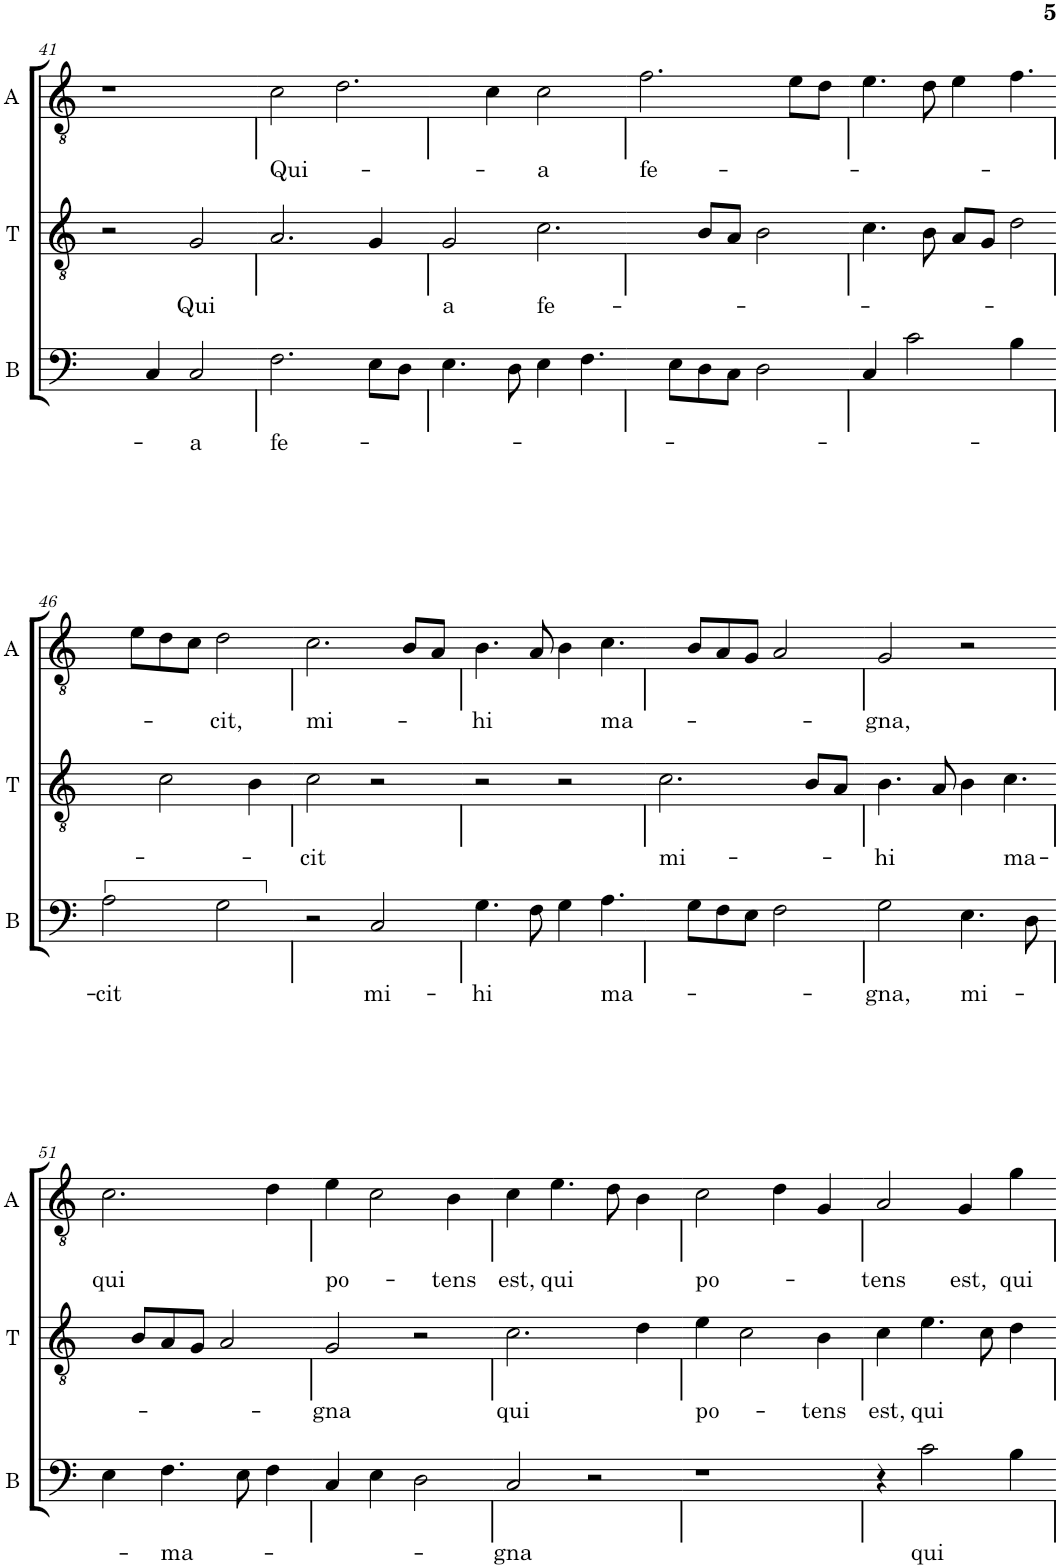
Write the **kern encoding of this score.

**kern	**text	**kern	**text	**kern	**text
*part3	*part3	*part2	*part2	*part1	*part1
*staff3	*staff3	*staff2	*staff2	*staff1	*staff1
*I"B	*	*I"T	*	*I"A	*
*I'B	*	*I'T	*	*I'A	*
!!LO:PB:g=z
*clefF4	*	*clefGv2	*	*clefGv2	*
*k[]	*	*k[]	*	*k[]	*
*M2/2	*	*M2/2	*	*M2/2	*
*met(c|)	*	*met(c|)	*	*met(c|)	*
=41	=41	=41	=41	=41	=41
4D\]	.	2r	.	1r	.
4C/	.	.	.	.	.
!	!LO:LY:b	!	!LO:LY:b	!	!
2C/	-a	2G/	Qui	.	.
=42	=42	=42	=42	=42	=42
!	!LO:LY:b	!	!	!	!LO:LY:b
2.F\	fe-	2.A/	.	2c\	Qui-
!	!	!	!	!LO:N:vis=2.	!
.	.	.	.	[2d\	.
8E\L	.	4G/	.	.	.
8D\J	.	.	.	.	.
=43	=43	=43	=43	=43	=43
!	!	!	!LO:LY:b	!	!
4.E\	.	2G/	a	4d\]	.
.	.	.	.	4c\	.
8D\	.	.	.	.	.
!	!	!LO:N:vis=2.	!LO:LY:b	!	!LO:LY:b
4E\	.	[2c\	fe-	2c\	-a
!LO:N:vis=4.	!	!	!	!	!
[4F\	.	.	.	.	.
=44	=44	=44	=44	=44	=44
!	!	!	!	!	!LO:LY:b
8F\]	.	4c\]	.	2.f\	fe-
8E\L	.	.	.	.	.
8D\	.	8B/L	.	.	.
8C\J	.	8A/J	.	.	.
2D\	.	2B\	.	.	.
.	.	.	.	8e\L	.
.	.	.	.	8d\J	.
=45	=45	=45	=45	=45	=45
4C/	.	4.c\	.	4.e\	.
2c\	.	.	.	.	.
.	.	8B\	.	8d\	.
.	.	8A/L	.	4e\	.
.	.	8G/J	.	.	.
!	!	!	!	!LO:N:vis=4.	!
4B\	.	[4d\	.	[4f\	.
!!LO:LB:g=z
=46	=46	=46	=46	=46	=46
!	!LO:LY:b	!	!	!	!
2A\	-cit	4d\]	.	8f\]	.
.	.	.	.	8e\L	.
.	.	2c\	.	8d\	.
.	.	.	.	8c\J	.
!	!	!	!	!	!LO:LY:b
2G\	.	.	.	2d\	-cit,
.	.	4B\	.	.	.
=47	=47	=47	=47	=47	=47
!	!	!	!LO:LY:b	!	!LO:LY:b
2r	.	2c\	-cit	2.c\	mi-
!	!LO:LY:b	!	!	!	!
2C/	mi-	2r	.	.	.
.	.	.	.	8B/L	.
.	.	.	.	8A/J	.
=48	=48	=48	=48	=48	=48
!	!LO:LY:b	!	!	!	!LO:LY:b
4.G\	-hi	2r	.	4.B\	-hi
8F\	.	.	.	8A/	.
4G\	.	2r	.	4B\	.
!LO:N:vis=4.	!LO:LY:b	!	!	!LO:N:vis=4.	!LO:LY:b
[4A\	ma-	.	.	[4c\	ma-
=49	=49	=49	=49	=49	=49
!	!	!	!LO:LY:b	!	!
8A\]	.	2.c\	mi-	8c\]	.
8G\L	.	.	.	8B/L	.
8F\	.	.	.	8A/	.
8E\J	.	.	.	8G/J	.
2F\	.	.	.	2A/	.
.	.	8B/L	.	.	.
.	.	8A/J	.	.	.
=50	=50	=50	=50	=50	=50
!	!LO:LY:b	!	!LO:LY:b	!	!LO:LY:b
2G\	-gna,	4.B\	-hi	2G/	-gna,
.	.	8A/	.	.	.
!	!LO:LY:b	!	!	!	!
4.E\	mi-	4B\	.	2r	.
!	!	!LO:N:vis=4.	!LO:LY:b	!	!
.	.	[4c\	ma-	.	.
8D\	.	.	.	.	.
!!LO:LB:g=z
=51	=51	=51	=51	=51	=51
!	!	!	!	!	!LO:LY:b
4E\	.	8c\]	.	2.c\	qui
.	.	8B/L	.	.	.
!	!LO:LY:b	!	!	!	!
4.F\	-ma-	8A/	.	.	.
.	.	8G/J	.	.	.
.	.	2A/	.	.	.
8E\	.	.	.	.	.
4F\	.	.	.	4d\	.
=52	=52	=52	=52	=52	=52
!	!	!	!LO:LY:b	!	!LO:LY:b
4C/	.	2G/	-gna	4e\	po-
4E\	.	.	.	2c\	.
2D\	.	2r	.	.	.
!	!	!	!	!	!LO:LY:b
.	.	.	.	4B\	-tens
=53	=53	=53	=53	=53	=53
!	!LO:LY:b	!	!LO:LY:b	!	!LO:LY:b
2C/	-gna	2.c\	qui	4c\	est,
!	!	!	!	!	!LO:LY:b
.	.	.	.	4.e\	qui
2r	.	.	.	.	.
.	.	.	.	8d\	.
.	.	4d\	.	4B\	.
=54	=54	=54	=54	=54	=54
!	!	!	!LO:LY:b	!	!LO:LY:b
1r	.	4e\	po-	2c\	po-
.	.	2c\	.	.	.
.	.	.	.	4d\	.
!	!	!	!LO:LY:b	!	!
.	.	4B\	-tens	4G/	.
=55	=55	=55	=55	=55	=55
!	!	!	!LO:LY:b	!	!LO:LY:b
4r	.	4c\	est,	2A/	-tens
!	!LO:LY:b	!	!LO:LY:b	!	!
2c\	qui	4.e\	qui	.	.
!	!	!	!	!	!LO:LY:b
.	.	.	.	4G/	est,
.	.	8c\	.	.	.
!	!	!	!	!	!LO:LY:b
4B\	.	4d\	.	4g\	qui
=	=	=	=	=	=
*-	*-	*-	*-	*-	*-
